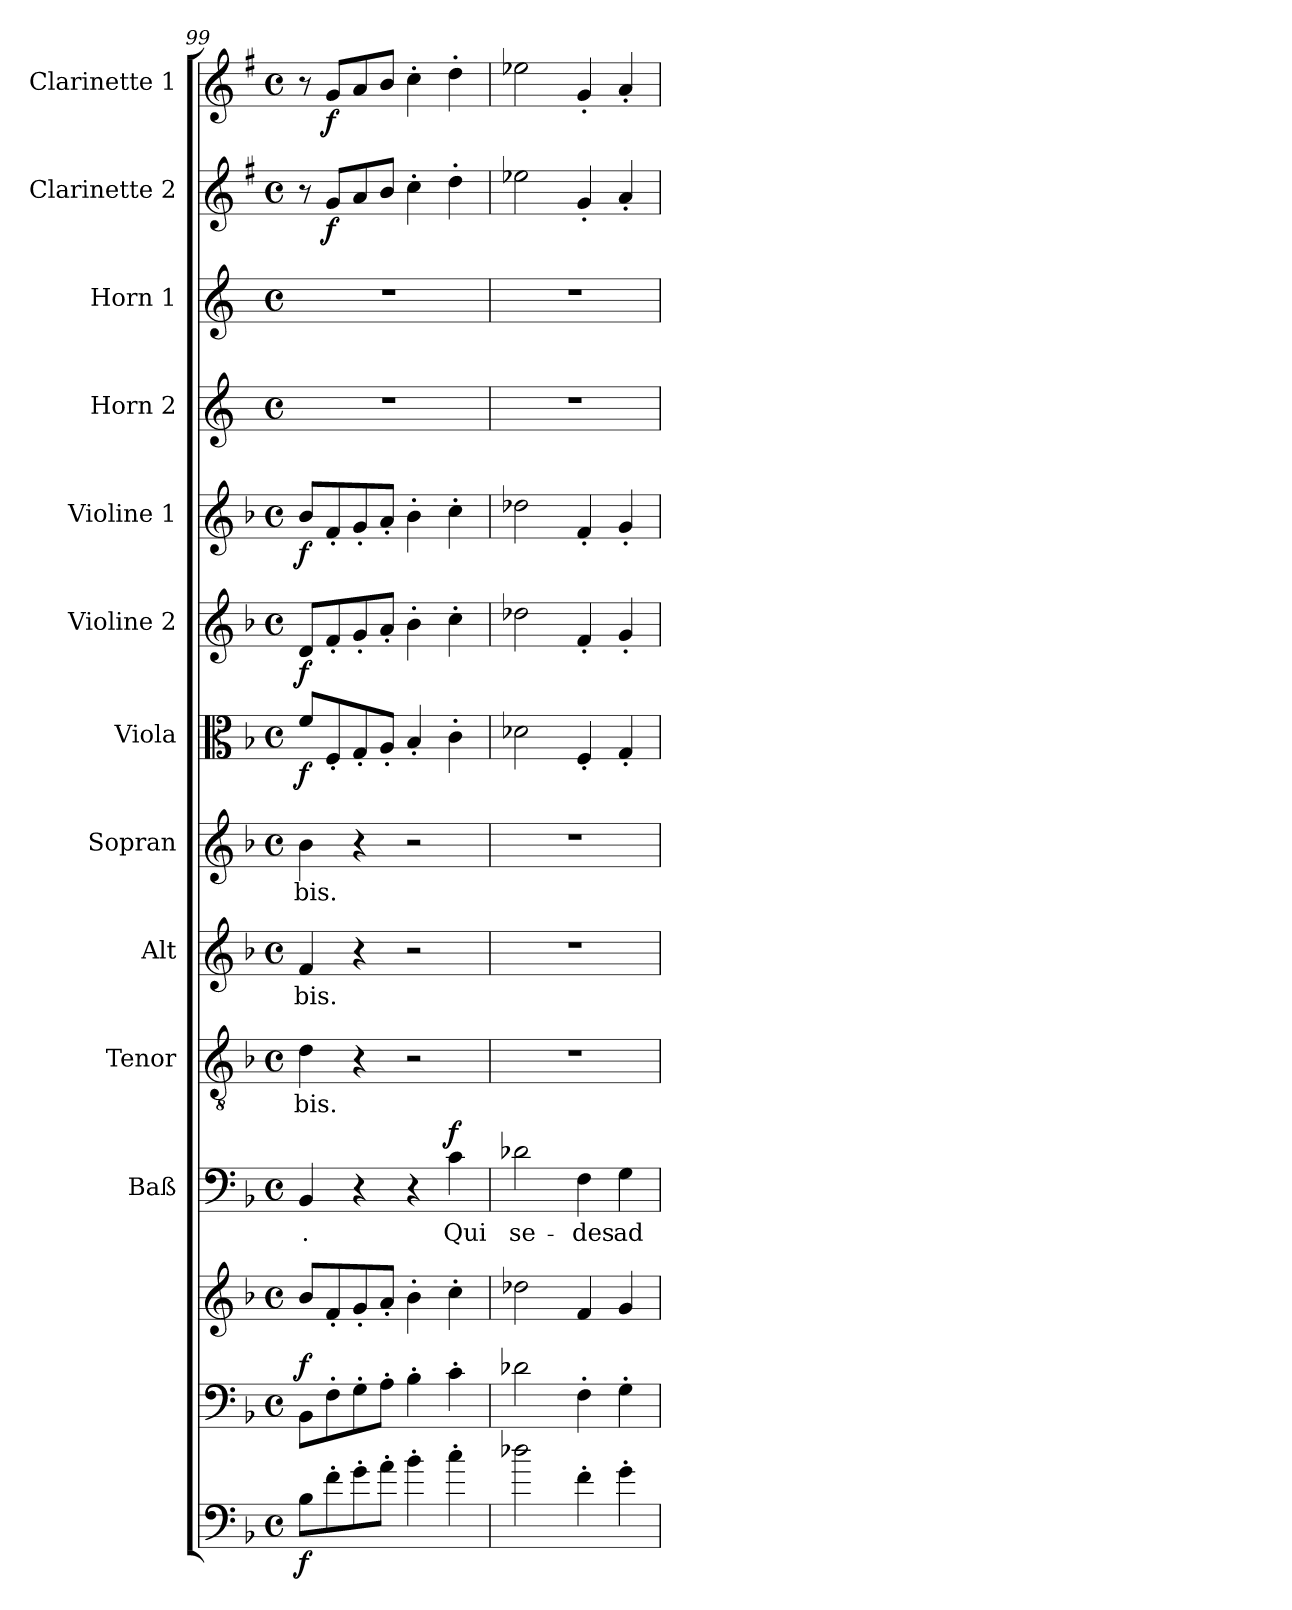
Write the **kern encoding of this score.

**kern	**dynam	**kern	**kern	**dynam	**kern	**text	**dynam	**kern	**text	**kern	**text	**kern	**text	**kern	**dynam	**kern	**dynam	**kern	**dynam	**kern	**kern	**kern	**dynam	**kern	**dynam
*part13	*part13	*part12	*part12	*part12	*part11	*part11	*part11	*part10	*part10	*part9	*part9	*part8	*part8	*part7	*part7	*part6	*part6	*part5	*part5	*part4	*part3	*part2	*part2	*part1	*part1
*staff14	*staff14	*staff13	*staff12	*staff12/13	*staff11	*staff11	*staff11	*staff10	*staff10	*staff9	*staff9	*staff8	*staff8	*staff7	*staff7	*staff6	*staff6	*staff5	*staff5	*staff4	*staff3	*staff2	*staff2	*staff1	*staff1
*	*	*	*	*	*I"Baß	*	*	*I"Tenor	*	*I"Alt	*	*I"Sopran	*	*I"Viola	*	*I"Violine 2	*	*I"Violine 1	*	*I"Horn 2	*I"Horn 1	*I"Clarinette 2	*	*I"Clarinette 1	*
*	*	*	*	*	*I'Baß	*	*	*I'Ten	*	*I'Alt	*	*I'Sop	*	*I'Vla.	*	*I'Vln. 2	*	*I'Vln. 1	*	*I'Hrn. 2	*I'Hrn. 1	*	*	*	*
*clefF4	*	*clefF4	*clefG2	*	*clefF4	*	*	*clefGv2	*	*clefG2	*	*clefG2	*	*clefC3	*	*clefG2	*	*clefG2	*	*clefG2	*clefG2	*clefG2	*	*clefG2	*
*ITrd7c12	*	*	*	*	*	*	*	*	*	*	*	*	*	*	*	*	*	*	*	*ITrd4c7	*ITrd4c7	*ITrd1c2	*	*ITrd1c2	*
*k[b-]	*	*k[b-]	*k[b-]	*	*k[b-]	*	*	*k[b-]	*	*k[b-]	*	*k[b-]	*	*k[b-]	*	*k[b-]	*	*k[b-]	*	*k[b-]	*k[b-]	*k[b-]	*	*k[b-]	*
*F:	*	*F:	*F:	*	*F:	*	*	*F:	*	*F:	*	*F:	*	*F:	*	*F:	*	*F:	*	*F:	*F:	*F:	*	*F:	*
*M4/4	*	*M4/4	*M4/4	*	*M4/4	*	*	*M4/4	*	*M4/4	*	*M4/4	*	*M4/4	*	*M4/4	*	*M4/4	*	*M4/4	*M4/4	*M4/4	*	*M4/4	*
*met(c)	*	*met(c)	*met(c)	*	*met(c)	*	*	*met(c)	*	*met(c)	*	*met(c)	*	*met(c)	*	*met(c)	*	*met(c)	*	*met(c)	*met(c)	*met(c)	*	*met(c)	*
=99	=99	=99	=99	=99	=99	=99	=99	=99	=99	=99	=99	=99	=99	=99	=99	=99	=99	=99	=99	=99	=99	=99	=99	=99	=99
!	!LO:DY:b	!	!	!LO:DY:a=2	!	!LO:LY:b	!	!	!LO:LY:b	!	!LO:LY:b	!	!LO:LY:b	!	!LO:DY:b	!	!LO:DY:b	!	!LO:DY:b	!	!	!	!	!	!
8BB-\L	f	8BB-\L	8b-/L	f	4BB-/	-.	.	4d\	-bis.	4f/	-bis.	4b-\	-bis.	8f/L	f	8d/L	f	8b-/L	f	1r	1r	8r	.	8r	.
!	!	!	!	!	!	!	!	!	!	!	!	!	!	!	!	!	!	!	!	!	!	!	!LO:DY:b	!	!LO:DY:b
8F'>\	.	8F'>\	8f'</	.	.	.	.	.	.	.	.	.	.	8F'</	.	8f'</	.	8f'</	.	.	.	8f/L	f	8f/L	f
8G'>\	.	8G'>\	8g'</	.	4r	.	.	4r	.	4r	.	4r	.	8G'</	.	8g'</	.	8g'</	.	.	.	8g/	.	8g/	.
8A'>\J	.	8A'>\J	8a'</J	.	.	.	.	.	.	.	.	.	.	8A'</J	.	8a'</J	.	8a'</J	.	.	.	8a/J	.	8a/J	.
4B-'>\	.	4B-'>\	4b-'>\	.	4r	.	.	2r	.	2r	.	2r	.	4B-'</	.	4b-'>\	.	4b-'>\	.	.	.	4b-'>\	.	4b-'>\	.
!	!	!	!	!	!	!LO:LY:b	!LO:DY:a	!	!	!	!	!	!	!	!	!	!	!	!	!	!	!	!	!	!
4c'>\	.	4c'>\	4cc'>\	.	4c\	Qui	f	.	.	.	.	.	.	4c'>\	.	4cc'>\	.	4cc'>\	.	.	.	4cc'>\	.	4cc'>\	.
=100	=100	=100	=100	=100	=100	=100	=100	=100	=100	=100	=100	=100	=100	=100	=100	=100	=100	=100	=100	=100	=100	=100	=100	=100	=100
!	!	!	!	!	!	!LO:LY:b	!	!	!	!	!	!	!	!	!	!	!	!	!	!	!	!	!	!	!
2d-X\	.	2d-X\	2dd-X\	.	2d-X\	se-	.	1r	.	1r	.	1r	.	2d-X\	.	2dd-X\	.	2dd-X\	.	1r	1r	2dd-X\	.	2dd-X\	.
!	!	!	!	!	!	!LO:LY:b	!	!	!	!	!	!	!	!	!	!	!	!	!	!	!	!	!	!	!
4F'>\	.	4F'>\	4f/	.	4F\	-des	.	.	.	.	.	.	.	4F'</	.	4f'</	.	4f'</	.	.	.	4f'</	.	4f'</	.
!	!	!	!	!	!	!LO:LY:b	!	!	!	!	!	!	!	!	!	!	!	!	!	!	!	!	!	!	!
4G'>\	.	4G'>\	4g/	.	4G\	ad	.	.	.	.	.	.	.	4G'</	.	4g'</	.	4g'</	.	.	.	4g'</	.	4g'</	.
=	=	=	=	=	=	=	=	=	=	=	=	=	=	=	=	=	=	=	=	=	=	=	=	=	=
*-	*-	*-	*-	*-	*-	*-	*-	*-	*-	*-	*-	*-	*-	*-	*-	*-	*-	*-	*-	*-	*-	*-	*-	*-	*-
